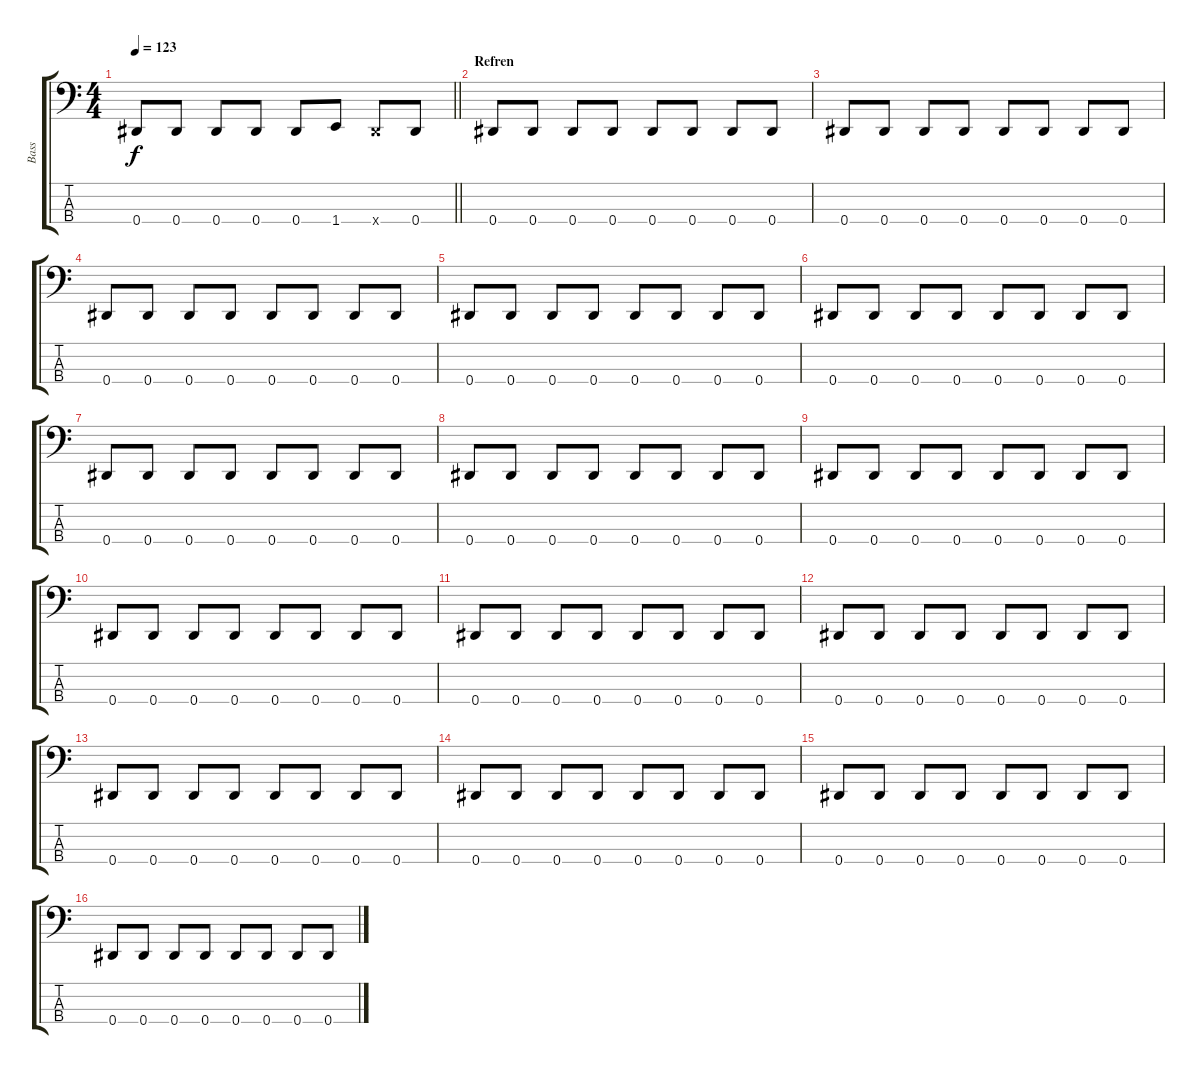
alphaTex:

\track ("Bass" "Bass") {instrument electricbassfinger}
\staff {score tabs}
\tuning (Gb2 Db2 Ab1 Eb1) {hide}
\ts (4 4)
\tempo 123
\clef f4
\barLineRight lightlight
\ks c
0.4{t}.8{dy f} 0.4.8 0.4.8 0.4.8 0.4.8 1.4.8 0.4{x}.8 0.4.8 |
\section ("" "Refren")
0.4.8 0.4.8 0.4.8 0.4.8 0.4.8 0.4.8 0.4.8 0.4.8 |
0.4.8 0.4.8 0.4.8 0.4.8 0.4.8 0.4.8 0.4.8 0.4.8 |
0.4.8 0.4.8 0.4.8 0.4.8 0.4.8 0.4.8 0.4.8 0.4.8 |
0.4.8 0.4.8 0.4.8 0.4.8 0.4.8 0.4.8 0.4.8 0.4.8 |
0.4.8 0.4.8 0.4.8 0.4.8 0.4.8 0.4.8 0.4.8 0.4.8 |
0.4.8 0.4.8 0.4.8 0.4.8 0.4.8 0.4.8 0.4.8 0.4.8 |
0.4.8 0.4.8 0.4.8 0.4.8 0.4.8 0.4.8 0.4.8 0.4.8 |
0.4.8 0.4.8 0.4.8 0.4.8 0.4.8 0.4.8 0.4.8 0.4.8 |
0.4.8 0.4.8 0.4.8 0.4.8 0.4.8 0.4.8 0.4.8 0.4.8 |
0.4.8 0.4.8 0.4.8 0.4.8 0.4.8 0.4.8 0.4.8 0.4.8 |
0.4.8 0.4.8 0.4.8 0.4.8 0.4.8 0.4.8 0.4.8 0.4.8 |
0.4.8 0.4.8 0.4.8 0.4.8 0.4.8 0.4.8 0.4.8 0.4.8 |
0.4.8 0.4.8 0.4.8 0.4.8 0.4.8 0.4.8 0.4.8 0.4.8 |
0.4.8 0.4.8 0.4.8 0.4.8 0.4.8 0.4.8 0.4.8 0.4.8 |
0.4.8 0.4.8 0.4.8 0.4.8 0.4.8 0.4.8 0.4.8 0.4.8
